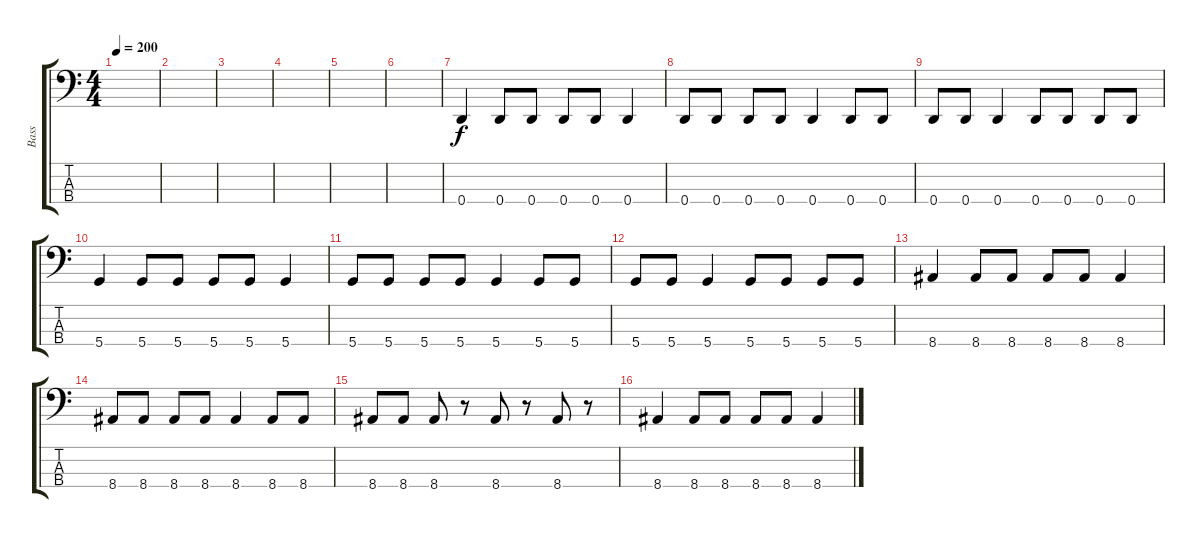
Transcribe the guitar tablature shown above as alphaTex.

\track ("Bass" "Bass") {instrument electricbasspick}
\staff {score tabs}
\tuning (G2 D2 A1 D1) {hide}
\ts (4 4)
\tempo 200
\clef f4
\ks c
|
|
|
|
|
|
0.4.4 0.4.8 0.4.8 0.4.8 0.4.8 0.4.4 |
0.4.8 0.4.8 0.4.8 0.4.8 0.4.4 0.4.8 0.4.8 |
0.4.8 0.4.8 0.4.4 0.4.8 0.4.8 0.4.8 0.4.8 |
5.4.4 5.4.8 5.4.8 5.4.8 5.4.8 5.4.4 |
5.4.8 5.4.8 5.4.8 5.4.8 5.4.4 5.4.8 5.4.8 |
5.4.8 5.4.8 5.4.4 5.4.8 5.4.8 5.4.8 5.4.8 |
8.4.4 8.4.8 8.4.8 8.4.8 8.4.8 8.4.4 |
8.4.8 8.4.8 8.4.8 8.4.8 8.4.4 8.4.8 8.4.8 |
8.4.8 8.4.8 8.4.8 r.8 8.4.8 r.8 8.4.8 r.8 |
8.4.4 8.4.8 8.4.8 8.4.8 8.4.8 8.4.4
